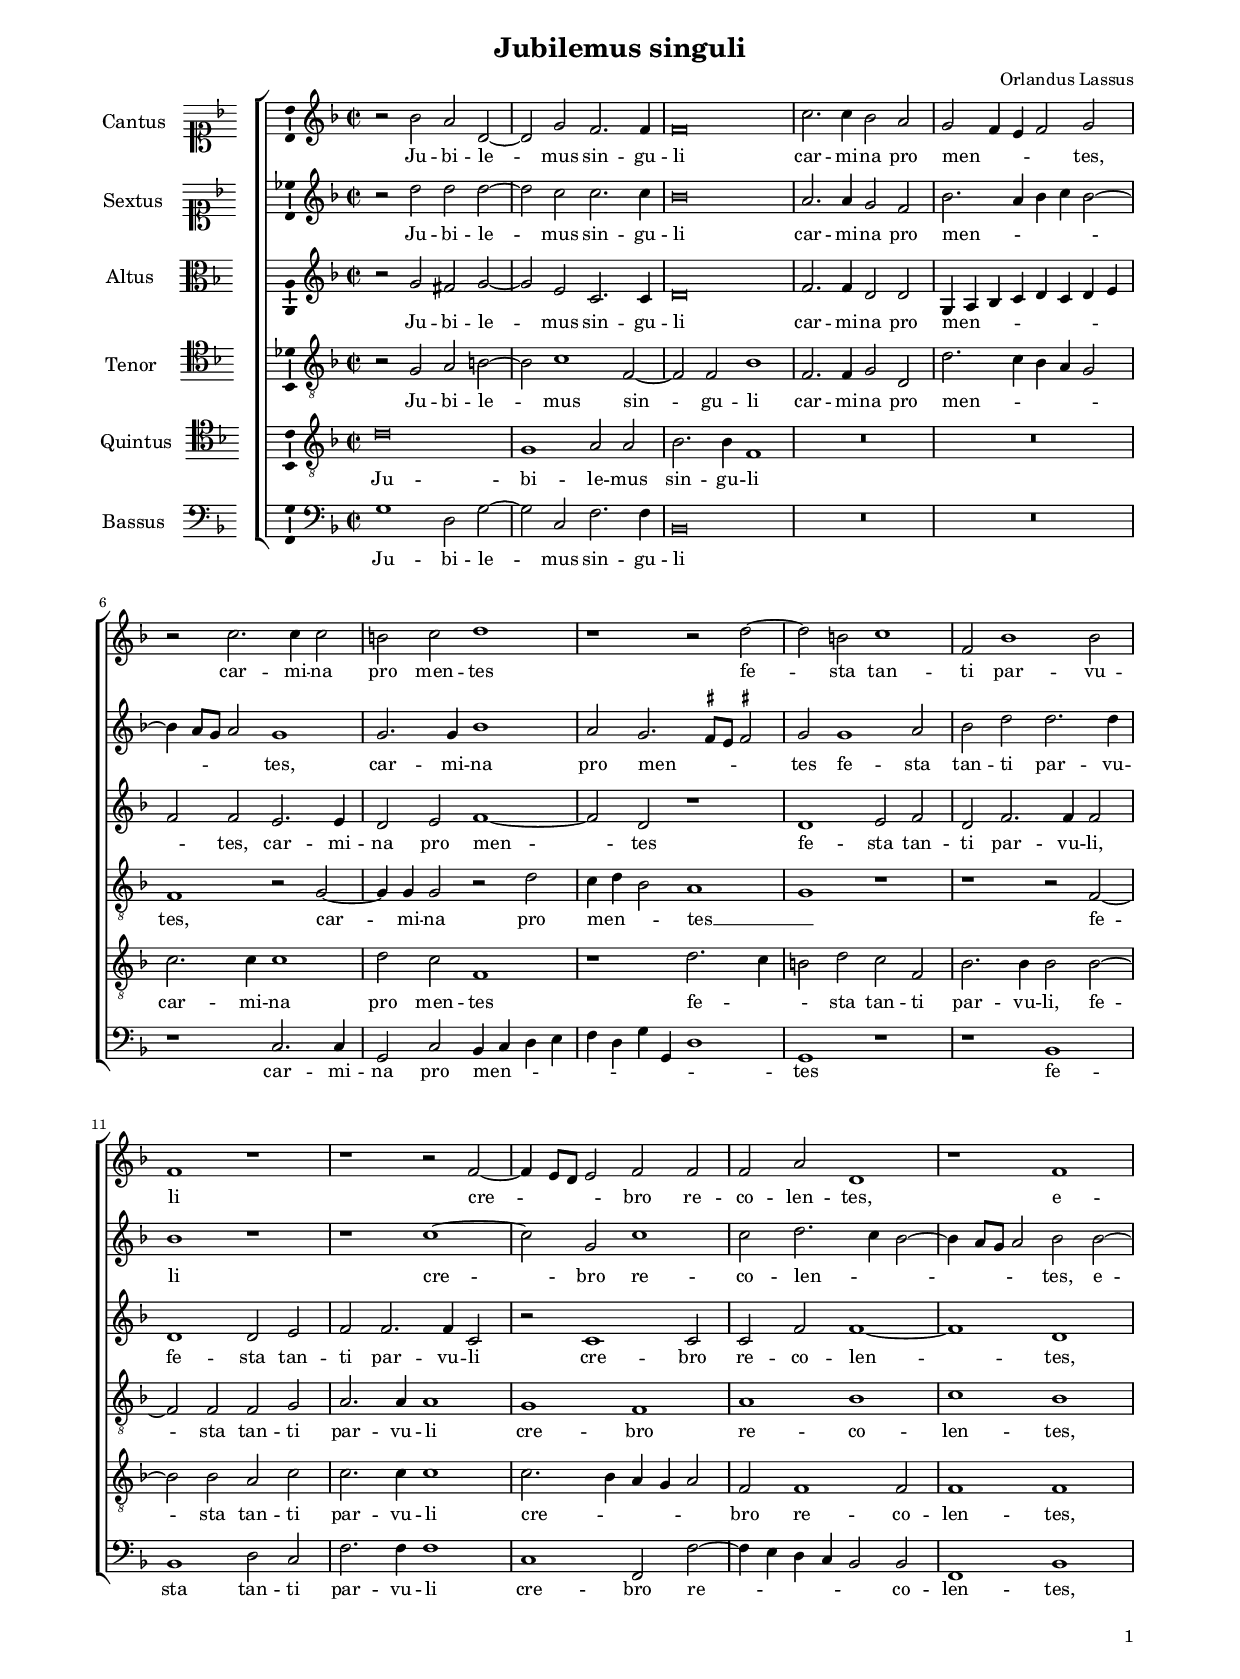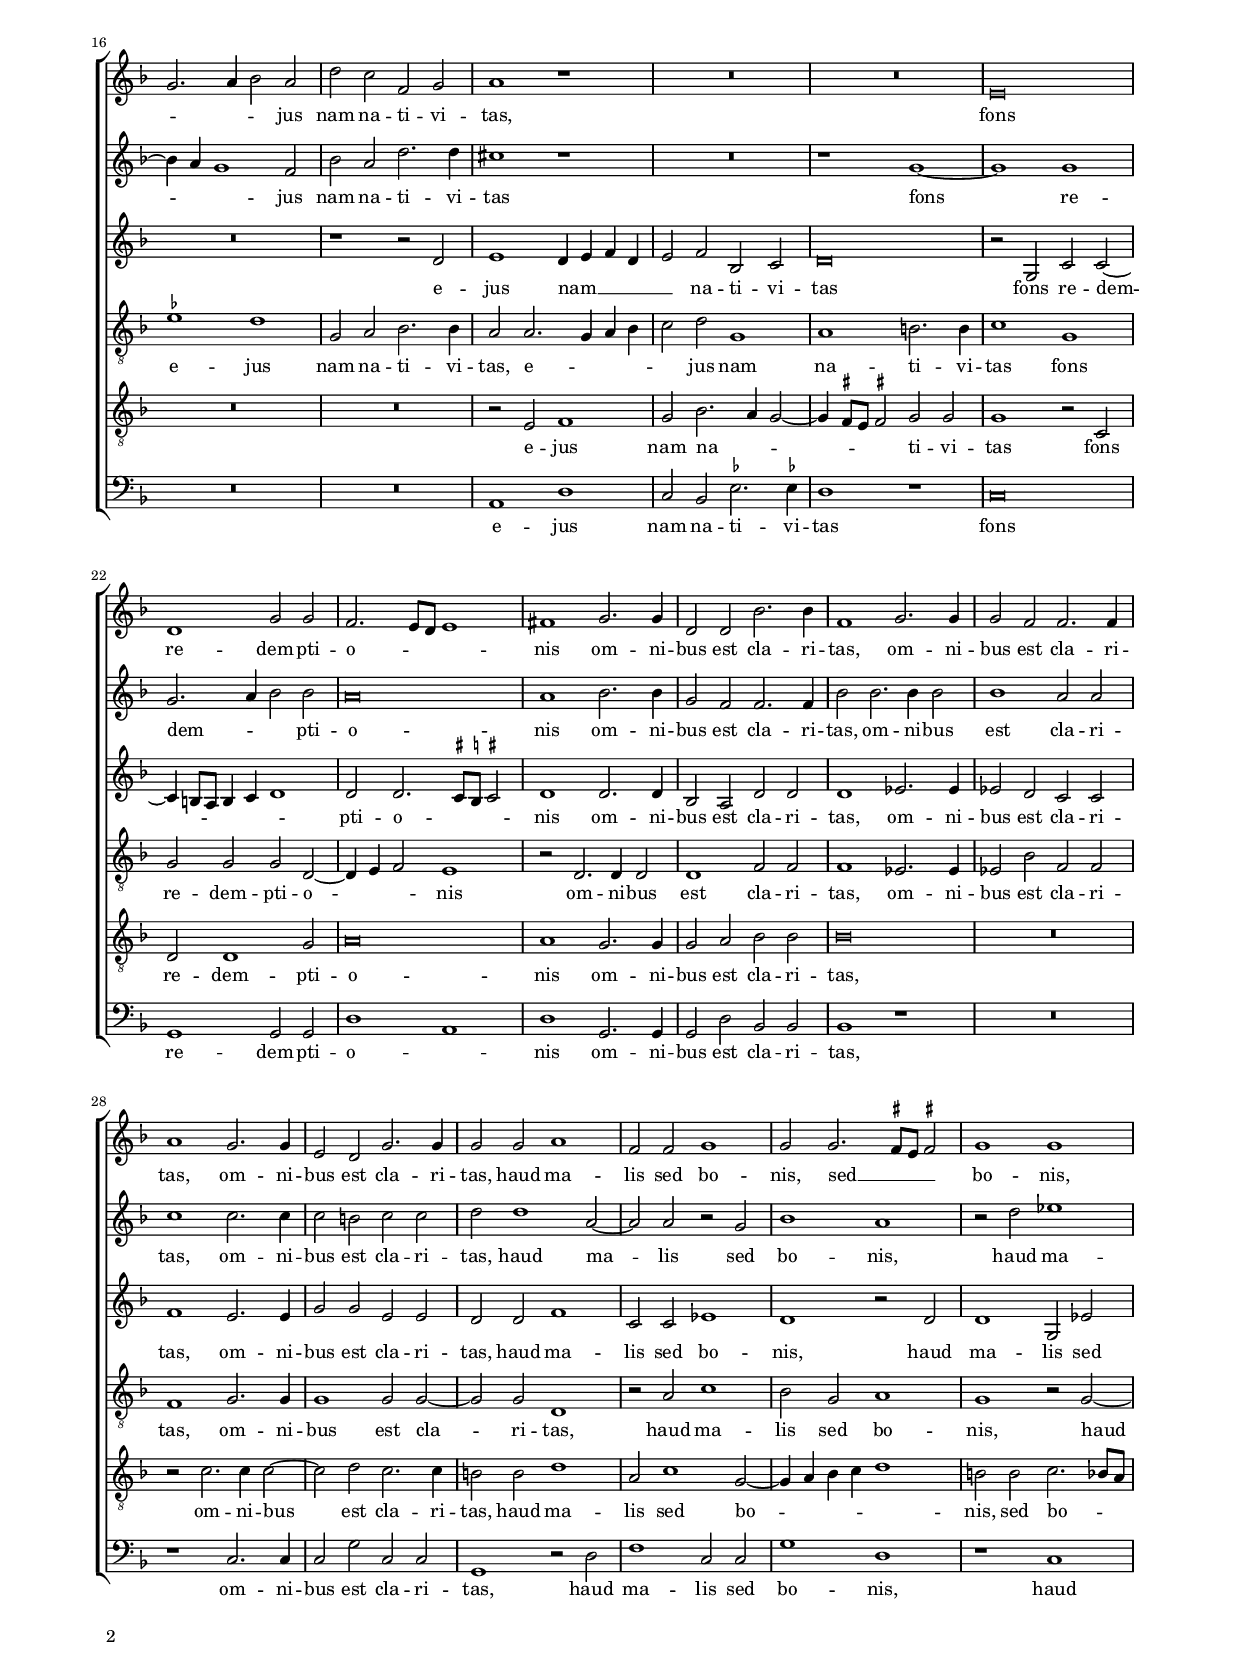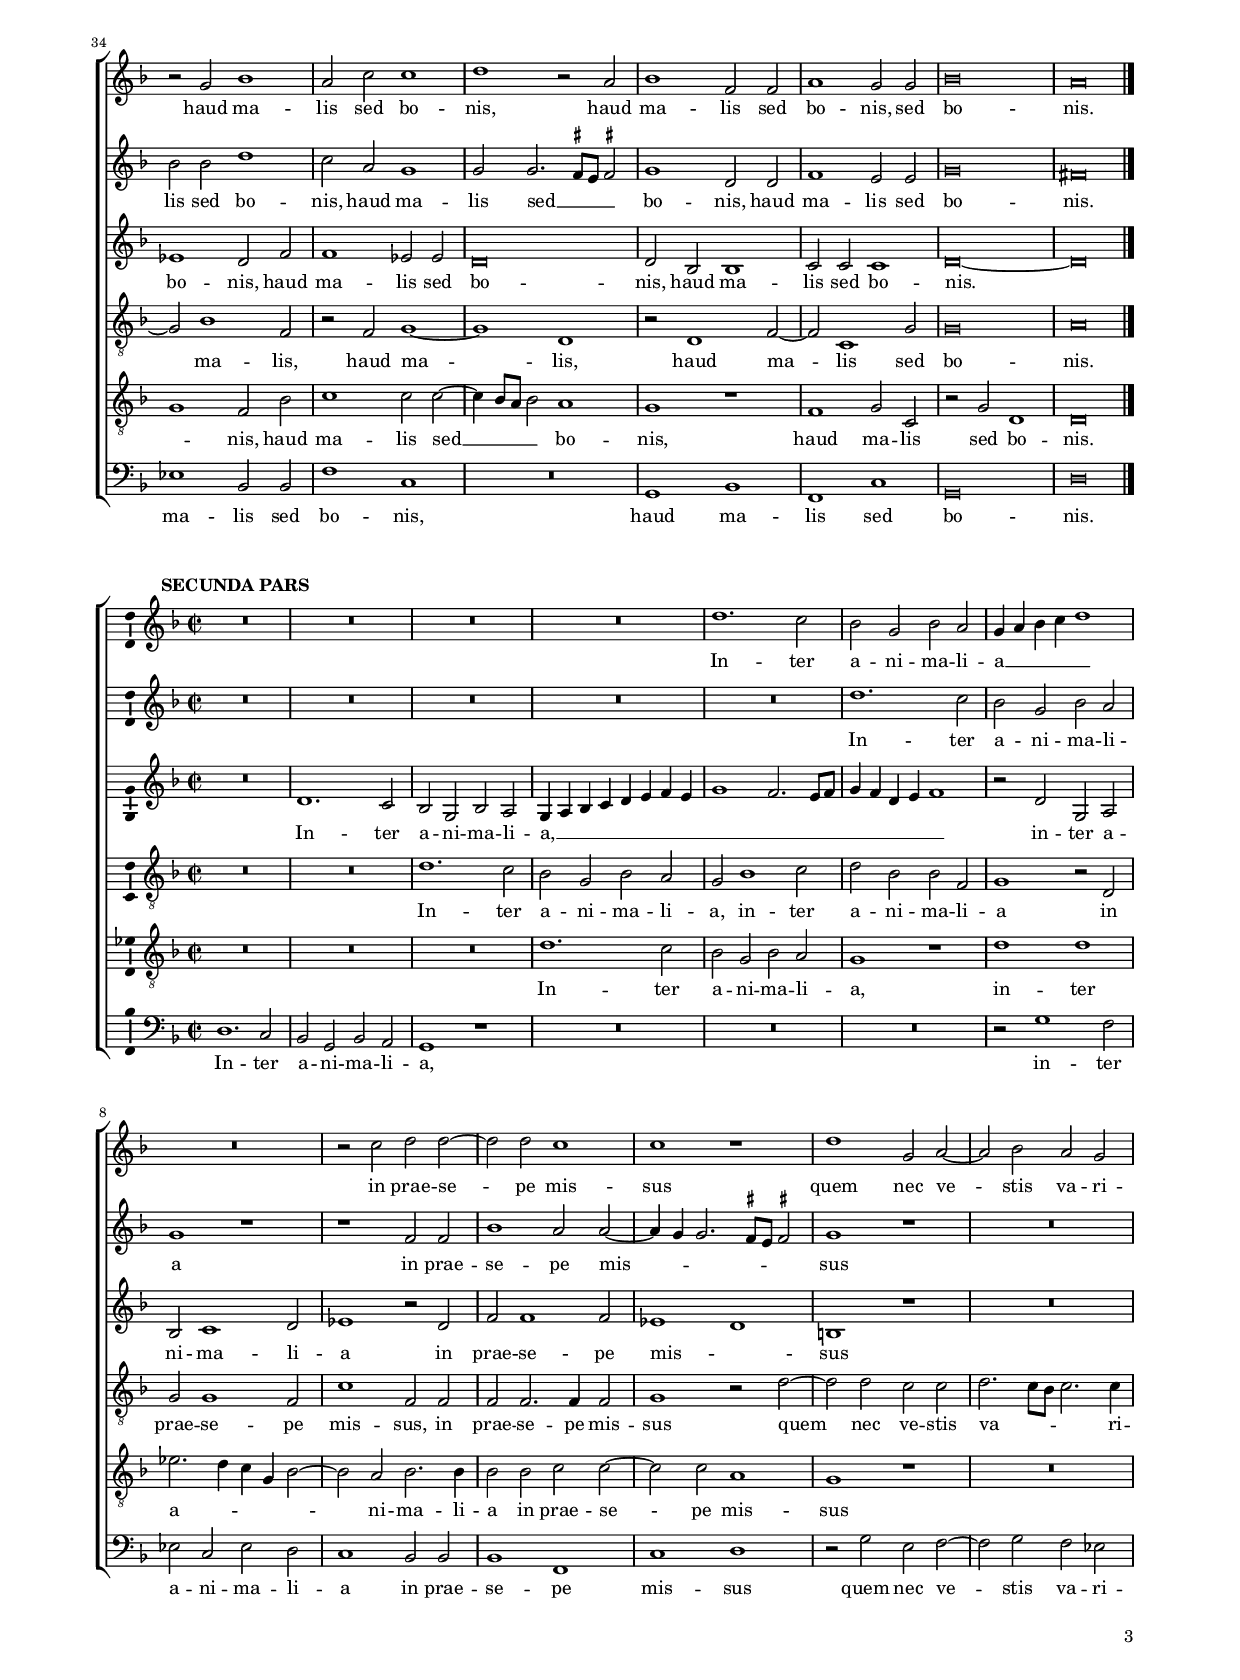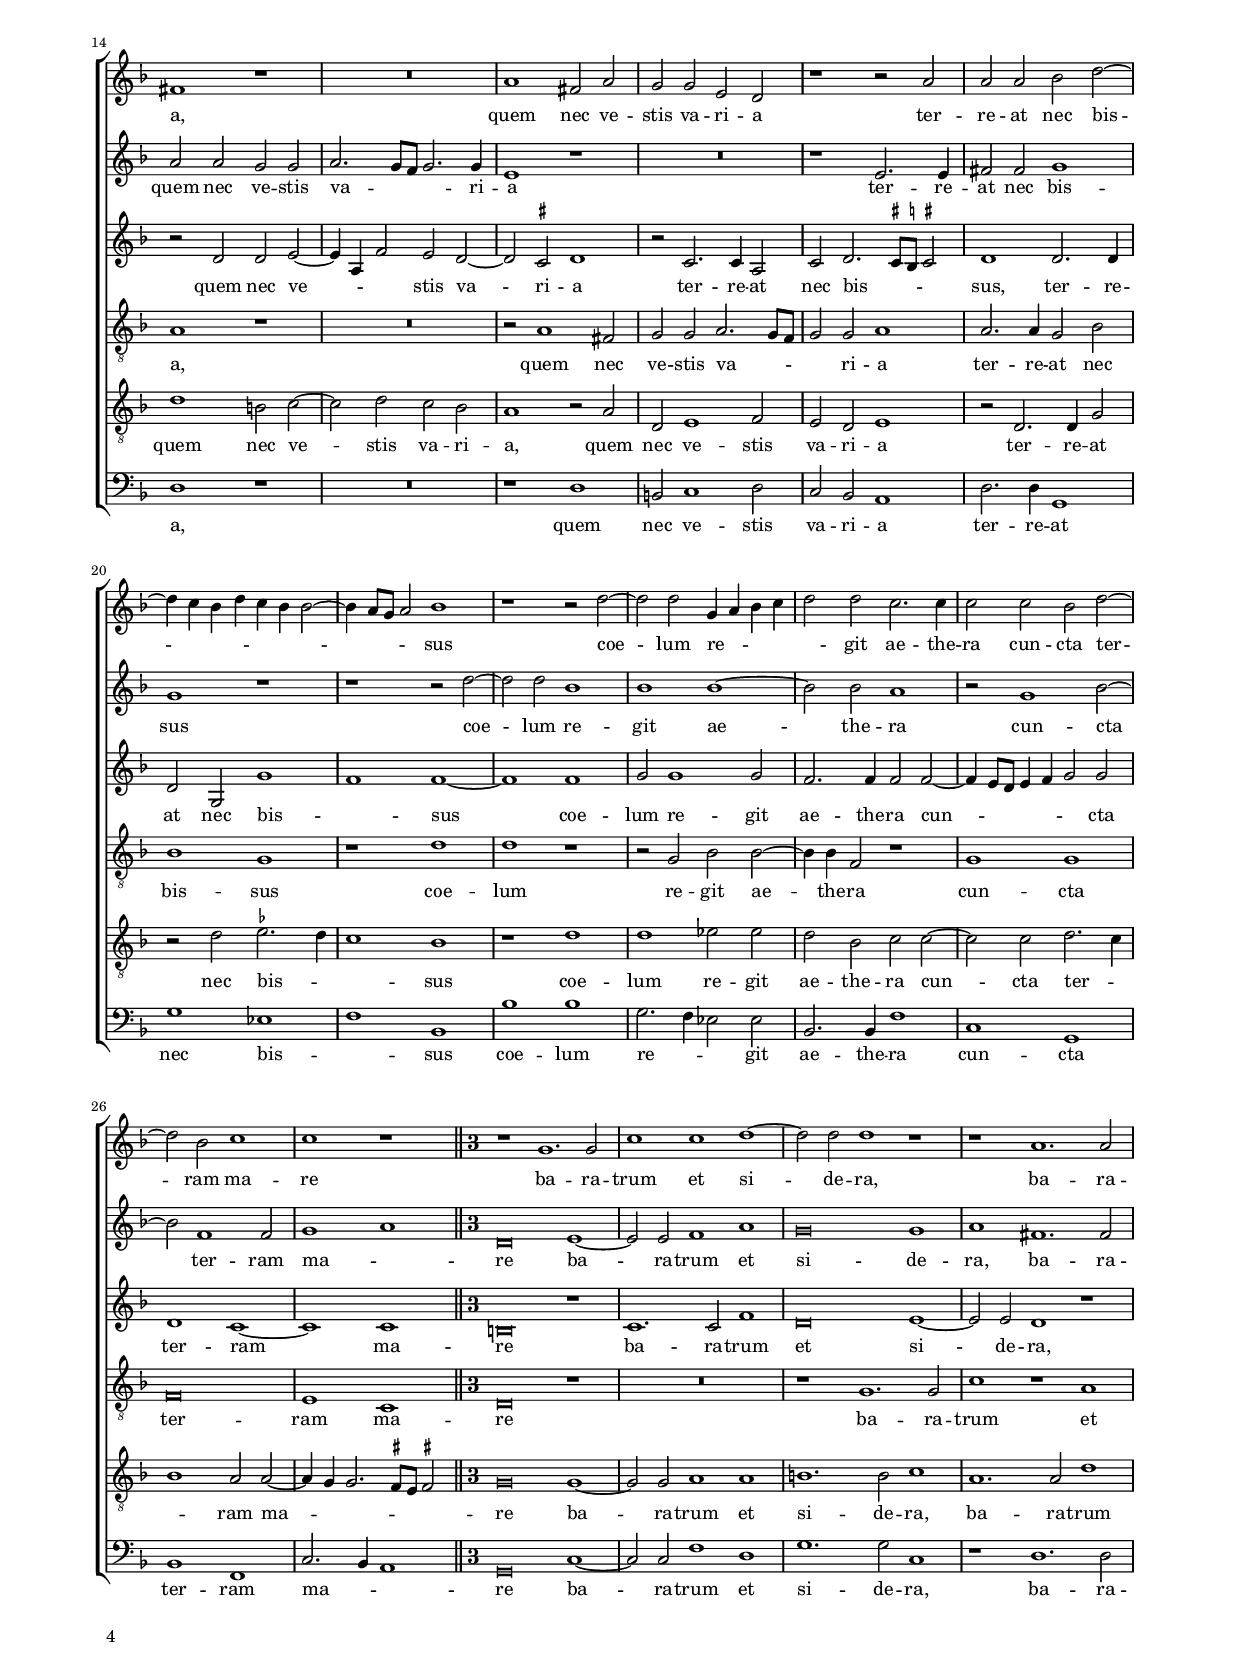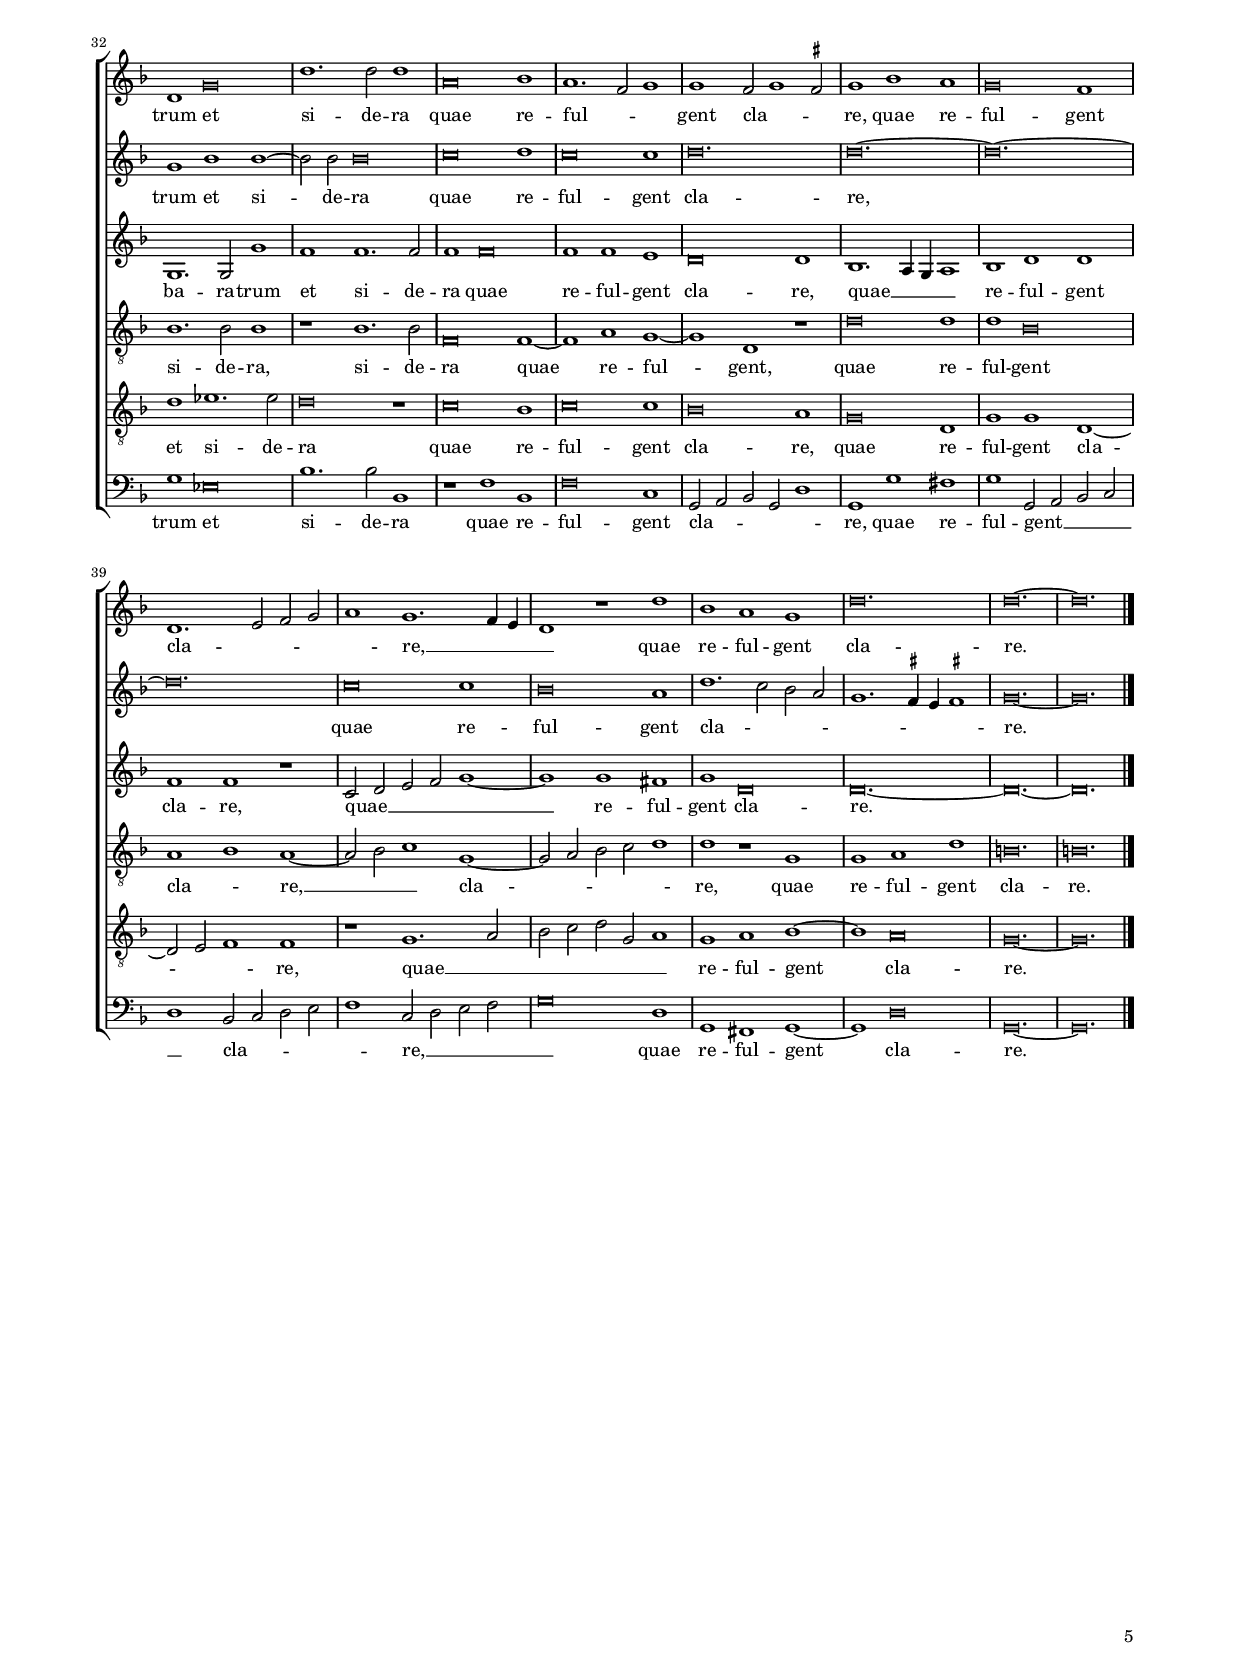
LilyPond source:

\header
{
  title="Jubilemus singuli"
  composer="Orlandus Lassus"
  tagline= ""
}

\version "2.24.1"
\include "deutsch.ly"
#(set-global-staff-size 15)
% #(set-default-paper-size "letter")
#(ly:set-option 'point-and-click #f)


	ficta = { \once \set suggestAccidentals = ##t }
	
	forget = #(define-music-function (music) (ly:music?) #{
		\accidentalStyle forget
		$music
		\accidentalStyle default
		#})

	m = \melisma
	me = \melismaEnd
 %	\mark \markup { \override #'(style . baroque) { \note  {\breve} #1 = \note {\breve.} #1 } }


\paper
	{
	top-margin = 1.5 \cm
	bottom-margin = 0.9 \cm
	left-margin = 1.8 \cm
	right-margin = 1.8 \cm
	ragged-bottom = ##f
	ragged-last-bottom = ##t
	print-page-number = ##f
	score-system-spacing = #'((basic-distance . 16) (minimum-distance . 13) (padding . 5) (strechability . 150))
	system-system-spacing = #'((basic-distance . 16) (minimum-distance . 13) (padding . 5) (strechability . 150))
	oddFooterMarkup=\markup   \fill-line { "" \fromproperty #'page:page-number-string }
	evenFooterMarkup=\markup  \fill-line { \fromproperty #'page:page-number-string "" }
	last-bottom-spacing = #'((basic-distance . 12) (minimum-distance . 7) (padding . 4))
	%systems-per-page = 3
%	min-systems-per-page = 3
	}

global = {
	\key f \major
	\time 2/2 \set Score.measureLength = #(ly:make-moment 2/1)
	\skip 1*2*40 \bar "|." \break \noPageBreak
	}


incipitcantus = \markup { \score {
	{
	\set Staff.instrumentName = \markup { \fontsize #1 "Cantus" }
	\key f \major
	\clef soprano
	s4 \bar ""
	}
	\layout  {
	raggedright = ##t
	indent = 1.6 \cm
	line-width = 2.5 \cm
	\context { \Staff \remove Time_signature_engraver }
	\override Staff.Clef.Y-extent = #'(0 . 0)
	}} \hspace #1 }


incipitsextus = \markup { \score {
	{
	\set Staff.instrumentName = \markup { \fontsize #1 "Sextus" }
	\key f \major
	\clef soprano
	s4 \bar ""
	}
	\layout  {
	raggedright = ##t
	indent = 1.6 \cm
	line-width = 2.5 \cm
	\context { \Staff \remove Time_signature_engraver }
	\override Staff.Clef.Y-extent = #'(0 . 0)
	}} \hspace #1 }
	  
	  
incipitaltus = \markup { \score {
	{
	\set Staff.instrumentName = \markup { \fontsize #1 "Altus" }
	\key f \major
	\clef alto
	s4 \bar ""
	}
	\layout  {
	raggedright = ##t
	indent = 1.6 \cm
	line-width = 2.5 \cm
	\context { \Staff \remove Time_signature_engraver }
	\override Staff.Clef.Y-extent = #'(0 . 0)
	}} \hspace #1 }


incipittenor = \markup { \score {
	{
	\set Staff.instrumentName = \markup { \fontsize #1 "Tenor" }
	\key f \major
	\clef tenor
	s4 \bar ""
	}
	\layout  {
	raggedright = ##t
	indent = 1.6 \cm
	line-width = 2.5 \cm
	\context { \Staff \remove Time_signature_engraver }
	\override Staff.Clef.Y-extent = #'(0 . 0)
	}} \hspace #1 }
	  
	  
incipitquintus = \markup { \score {
	{
	\set Staff.instrumentName = \markup { \fontsize #1 "Quintus" }
	\key f \major
	\clef tenor
	s4 \bar ""
	}
	\layout  {
	raggedright = ##t
	indent = 1.6 \cm
	line-width = 2.5 \cm
	\context { \Staff \remove Time_signature_engraver }
	\override Staff.Clef.Y-extent = #'(0 . 0)
	}} \hspace #1 }
	  
	  
incipitbassus = \markup { \score {
	{
	\set Staff.instrumentName = \markup { \fontsize #1 "Bassus" }
	\key f \major
	\clef bass
	s4 \bar ""
	}
	\layout  {
	raggedright = ##t
	indent = 1.6 \cm
	line-width = 2.5 \cm
	\context { \Staff \remove Time_signature_engraver }
	\override Staff.Clef.Y-extent = #'(0 . 0)
	}} \hspace #1 }


cantus =  \relative c''
	{
	r2 b a d,~
	d2 g f2. f4
	f\breve
	c'2. c4 b2 a
%5
	g2 f4 e f2 g | \break \noPageBreak
	r2 c2. c4 c2
	h2 c d1
	r1 r2 d~ 
	d2 h c1
%10
	f,2 b1 b2 | \break \noPageBreak
	f1 r
	r1 r2 f~
	f4 e8 d e2 f f
	f2 a d,1
%15
	r1 f | \pageBreak
	g2. a4 b2 a
	d2 c f, g
	a1 r
	R\breve
%20
	R\breve |
	e\breve \break \noPageBreak
	d1 g2 g
	f2. e8 d e1
	fis1 g2. g4
%25
	d2 d b'2. b4 |
	f1 g2. g4
	g2 f f2. f4 \break \noPageBreak
	a1 g2. g4
	e2 d g2. g4
%30
	g2 g a1 |
	f2 f g1
	g2 g2. \ficta fis8 e \ficta fis!2
	g1 g \pageBreak
	r2 g b1
%35
	a2 c c1 |
	d1 r2 a
	b1 f2 f
	a1 g2 g
	b\breve
%40
	a\breve |
	}


sextus = \relative c''
	{
	r2 d d d~
	d2 c c2. c4
	b\breve
	a2. a4 g2 f
%5
	b2. a4 b c b2~ |
	b4 a8 g a2 g1
	g2. g4 b1
	a2 g2. \ficta fis8 e \ficta fis!2
	g2 g1 a2
%10
	b2 d d2. d4 |
	b1 r
	r1 c~
	c2 g c1
	c2 d2. c4 b2~
%15
	b4 a8 g a2 b b~ |
	b4 a g1 f2
	b2 a d2. d4
	cis1 r
	R\breve
%20
	r1 g~ |
	g1 g
	g2. a4 b2 b
	a\breve
	a1 b2. b4
%25
	g2 f f2. f4 |
	b2 b2. b4 b2
	b1 a2 a
	c1 c2. c4
	c2 h c c
%30
	d2 d1 a2~ |
	a2 a r g
	b1 a
	r2 d es1
	b2 b d1
%35
	c2 a g1 |
	g2 g2. \ficta fis8 e \ficta fis!2
	g1 d2 d
	f1 e2 e
	g\breve
%40
	fis\breve |
	}


altus =  \relative c'
	{
	r2 g' fis g~
	g2 e c2. c4
	d\breve
	f2. f4 d2 d
%5
	g,4 a b c d c d e |
	f2 f e2. e4
	d2 e f1~
	f2 d r1
	d1 e2 f
%10
	d2 f2. f4 f2 |
	d1 d2 e
	f2 f2. f4 c2
	r2 c1 c2
	c2 f f1~
%15
	f1 d |
	R\breve
	r1 r2 d
	e1 d4 e f d
	e2 f b, c
%20
	d\breve |
	r2 g, c c~
	c4 h8 a h4 c d1
	d2 d2. \ficta cis8 \ficta h \ficta cis!2
	d1 d2. d4
%25
	b2 a d d |
	d1 es2. es4
	es2 d c c
	f1 e2. e4
	g2 g e e
%30
	d2 d f1 |
	c2 c es1
	d1 r2 d
	d1 g,2 es'
	es1 d2 f
%35
	f1 es2 es |
	d\breve
	d2 b b1
	c2 c c1
	d\breve~
%40
	d\breve |
	}


tenor =  \relative c'
	{
	r2 g a h2~
	h2 c1 f,2~
	f2 f b1
	f2. f4 g2 d
%5
	d'2. c4 b a g2 |
	f1 r2 g~
	g4 g g2 r d'
	c4 d b2 a1
	g1 r
%10
	r1 r2 f~ |
	f2 f f g
	a2. a4 a1
	g1 f
	a1 b
%15
	c1 b |
	\ficta es1 d
	g,2 a b2. b4
	a2 a2. g4 a b
	c2 d g,1
%20
	a1 h2. h4 |
	c1 g
	g2 g g d~
	d4 e f2 e1
	r2 d2. d4 d2
%25
	d1 f2 f |
	f1 es2. es4
	es2 b' f f
	f1 g2. g4
	g1 g2 g~
%30
	g2 g d1 |
	r2 a' c1
	b2 g a1
	g1 r2 g~
	g2 b1 f2
%35
	r2 f g1~ |
	g1 d
	r2 d1 f2~
	f2 c1 g'2
	g\breve
%40
	a\breve |
	}


quintus  =  \relative c'
	{
	d\breve
	g,1 a2 a
	b2. b4 f1
	R\breve
%5
	R\breve |
	c'2. c4 c1
	d2 c f,1
	r1 d'2. c4
	h2 d c f,
%10
	b2. b4 b2 b~ |
	b2 b a c
	c2. c4 c1
	c2. b4 a g a2
	f2 f1 f2
%15
	f1 f |
	R\breve
	R\breve
	r2 e f1
	g2 b2. a4 g2~
%20
	g4 \ficta fis8 e \ficta fis!2 g g |
	g1 r2 c,
	d2 d1 g2
	a\breve
	a1 g2. g4
%25
	g2 a b b |
	b\breve
	R\breve
	r2 c2. c4 c2~
	c2 d c2. c4
%30
	h2 h d1 |
	a2 c1 g2~
	g4 a b c d1
	h2 h c2. b8 a
	g1 f2 b
%35
	c1 c2 c~ |
	c4 b8 a b2 a1
	g1 r
	f1 g2 c,
	r2 g' d1
%40
	d\breve |
	}


bassus  =  \relative c
	{
	g'1 d2 g~
	g2 c, f2. f4
	b,\breve
	R\breve
%5
	R\breve |
	r1 c2. c4
	g2 c b4 c d e
	f4 d g g, d'1
	g,1 r
%10
	r1 b |
	b1 d2 c
	f2. f4 f1
	c1 f,2 f'~
	f4 e d c b2 b
%15
	f1 b |
	R\breve
	R\breve
	a1 d
	c2 b \ficta es2. \ficta es!4
%20
	d1 r |
	c\breve
	g1 g2 g
	d'1 a
	d1 g,2. g4
%25
	g2 d' b b |
	b1 r
	R\breve
	r1 c2. c4
	c2 g' c, c
%30
	g1 r2 d' |
	f1 c2 c
	g'1 d
	r1 c
	es1 b2 b
%35
	f'1 c |
	R\breve
	g1 b
	f1 c'
	g\breve
%40
	d'\breve |
	}


lyricscantus = \lyricmode {
	Ju -- bi -- le -- mus sin -- gu -- li car -- mi -- na pro men -- _ _ _ tes,
	car -- mi -- na pro men -- tes
	fe -- sta tan -- ti par -- vu -- li cre -- _ _ _ bro re -- co -- len -- tes,
	e -- _ _ _ jus nam na -- ti -- vi -- tas,
	fons re -- dem -- pti -- o -- _ _ _ nis
	om -- ni -- bus est cla -- ri -- tas,
	om -- ni -- bus est cla -- ri -- tas,
	om -- ni -- bus est cla -- ri -- tas,
	haud ma -- lis sed bo -- nis,
	sed __ _ _ _ bo -- nis,
	haud ma -- lis sed bo -- nis,
	haud ma -- lis sed bo -- nis,
	sed bo -- nis.
	}


lyricssextus = \lyricmode {
	Ju -- bi -- le -- mus sin -- gu -- li car -- mi -- na pro men -- _ _ _ _ _ _ _ tes,
	car -- mi -- na pro men -- _ _ _ tes
	fe -- sta tan -- ti par -- vu -- li cre -- bro re -- co -- len -- _ _ _ _ _ tes,
	e -- _ _ jus nam na -- ti -- vi -- tas
	fons re -- dem -- _ _ pti -- o -- nis
	om -- ni -- bus est cla -- ri -- tas,
	om -- ni -- bus est cla -- ri -- tas,
	om -- ni -- bus est cla -- ri -- tas,
	haud ma -- lis sed bo -- nis,
	haud ma -- lis sed bo -- nis,
	haud ma -- lis sed __ _ _ _ bo -- nis,
	haud ma -- lis sed bo -- nis.
	}
	
	
lyricsaltus = \lyricmode {
	Ju -- bi -- le -- mus sin -- gu -- li car -- mi -- na pro men -- _ _ _ _ _ _ _ _ tes,
	car -- mi -- na pro men -- tes
	fe -- sta tan -- ti par -- vu -- li,
	fe -- sta tan -- ti par -- vu -- li cre -- bro re -- co -- len -- tes,
	e -- jus nam __ _ _ _ _ na -- ti -- vi -- tas fons re -- dem -- _ _ _ _ _ pti -- o -- _ _ _ nis
	om -- ni -- bus est cla -- ri -- tas,
	om -- ni -- bus est cla -- ri -- tas,
	om -- ni -- bus est cla -- ri -- tas,
	haud ma -- lis sed bo -- nis,
	haud ma -- lis sed bo -- nis,
	haud ma -- lis sed bo -- nis,
	haud ma -- lis sed bo -- nis.
	}


lyricstenor = \lyricmode {
	Ju -- bi -- le -- mus sin -- gu -- li car -- mi -- na pro men -- _ _ _ _ tes,
	car -- mi -- na pro men -- _ _ tes __ _
	fe -- sta tan -- ti par -- vu -- li cre -- bro re -- co -- len -- tes,
	e -- jus nam na -- ti -- vi -- tas,
	e -- _ _ _ _ jus nam na -- ti -- vi -- tas fons re -- dem -- pti -- o -- _ _ nis
	om -- ni -- bus est cla -- ri -- tas,
	om -- ni -- bus est cla -- ri -- tas,
	om -- ni -- bus est cla -- ri -- tas,
	haud ma -- lis sed bo -- nis,
	haud ma -- lis,
	haud ma -- lis,
	haud ma -- lis sed bo -- nis.
	}


lyricsquintus = \lyricmode {
	Ju -- bi -- le -- mus sin -- gu -- li car -- mi -- na pro men -- tes
	fe -- _ _ sta tan -- ti par -- vu -- li,
	fe -- sta tan -- ti par -- vu -- li cre -- _ _ _ _ bro re -- co -- len -- tes,
	e -- jus nam na -- _ _ _ _ _ ti -- vi -- tas fons re -- dem -- pti -- o -- nis
	om -- ni -- bus est cla -- ri -- tas,
	om -- ni -- bus est cla -- ri -- tas,
	haud ma -- lis sed bo -- _ _ _ _ nis,
	sed bo -- _ _ _ nis,
	haud ma -- lis sed __ _ _ _ bo -- nis,
	haud ma -- lis sed bo -- nis.
	}


lyricsbassus = \lyricmode {
	Ju -- bi -- le -- mus sin -- gu -- li car -- mi -- na pro men -- _ _ _ _ _ _ _ _ tes
	fe -- sta tan -- ti par -- vu -- li cre -- bro re -- _ _ _ _ co -- len -- tes,
	e -- jus nam na -- ti -- vi -- tas fons re -- dem -- pti -- o -- _ nis
	om -- ni -- bus est cla -- ri -- tas,
	om -- ni -- bus est cla -- ri -- tas,
	haud ma -- lis sed bo -- nis,
	haud ma -- lis sed bo -- nis,
	haud ma -- lis sed bo -- nis.
	}


\score
{  
	\transpose f f {
	\new ChoirStaff \with { \override StaffGrouper.staff-staff-spacing.basic-distance = #11.5 }
	<<

	\new Staff << \global
	\new Voice="v1" {
		\set Staff.instrumentName=\incipitcantus
		\set Staff.midiInstrument = "reed organ"
		\clef violin
		\cantus }
	\new Lyrics \lyricsto "v1" {\lyricscantus }
	>>


	\new Staff << \global
	\new Voice="v6" {
		\set Staff.instrumentName=\incipitsextus
		\set Staff.midiInstrument = "reed organ"
		\clef violin 
		\sextus}
	\new Lyrics \lyricsto "v6" {\lyricssextus }
	>>


	\new Staff << \global
	\new Voice="v2" {
		\set Staff.instrumentName=\incipitaltus
		\set Staff.midiInstrument = "reed organ"
		\clef violin 
		\altus}
	\new Lyrics \lyricsto "v2" {\lyricsaltus }
	>>


	\new Staff << \global
	\new Voice="v3" {
		\set Staff.instrumentName=\incipittenor
		\set Staff.midiInstrument = "reed organ"
		\clef "G_8"
		\tenor }
	\new Lyrics \lyricsto "v3" {\lyricstenor }
	>>


	\new Staff << \global
	\new Voice="v5" {
		\set Staff.instrumentName=\incipitquintus
		\set Staff.midiInstrument = "reed organ"
		\clef "G_8"
		\quintus}
	\new Lyrics \lyricsto "v5" {\lyricsquintus }
	>>


	\new Staff << \global
	\new Voice="v4" {
		\set Staff.instrumentName=\incipitbassus
		\set Staff.midiInstrument = "reed organ"
		\clef bass 
		\bassus }
	\new Lyrics \lyricsto "v4" {\lyricsbassus}
	>>

	>>
	} % transpose

	\layout
	{
	indent = 2.7 \cm
%	\context { \Lyrics \override VerticalAxisGroup.nonstaff-relatedstaff-spacing.padding = #2 }
%	\context { \Lyrics \override LyricText.font-size = #1 }	
	\context { \Staff \override TimeSignature.break-visibility = #end-of-line-invisible }
	\context { \Staff \consists Ambitus_engraver }
	\context { \Score \override BarNumber.padding = #2 }
	\context { \Voice \override NoteHead.style = #'baroque }
	}

\midi
	{
	\tempo 2 = 90
	}

}

%%%%%%%%%%%%%%%%%%%%  PARS SECUNDA


global = {
	\key f \major
	\time 2/2 \set Score.measureLength = #(ly:make-moment 2/1)
	\skip 1*2*27 \bar "||"
	\time 3/1 \once \override Score.TimeSignature.style = #'single-digit
	\skip 1*3*18 \bar "|."
	}


cantus =  \relative c''
	{
	R\breve \noBreak
	R\breve \noBreak
	R\breve \noBreak
	R\breve \noBreak
%5
	d1. c2 |\noBreak
	b2 g b a \noBreak
	g4 a b c d1  \break \noPageBreak
	R\breve
	r2 c d d~
%10
	d2 d c1 |
	c1 r
	d1 g,2 a~
	a2 b a g \pageBreak
	fis1 r
%15
	R\breve |
	a1 fis2 a
	g2 g e d
	r1 r2 a'
	a2 a b d~ \break \noPageBreak
%20
	d4 c b d c b b2~ |
	b4 a8 g a2 b1
	r1 r2 d~
	d2 d g,4 a b c
	d2 d c2. c4
%25
	c2 c b d~ | \break \noPageBreak
	d2 b c1
	c1 r
% Triple time
	r1 g1. g2
	c1 c d~
%30
	d2 d d1 r |
	r1 a1. a2 \pageBreak
	d,1 g\breve
	d'1. d2 d1
	a\breve b1
%35
	a1. f2 g1 |
	g1 f2 g1 \ficta fis2
	g1 b a
	g\breve f1  \break \noPageBreak
	d1. e2 f g
%40
	a1 g1. f4 e |
	d1 r d'
	b1 a g
	d'\breve.
	d\breve.~
%45
	d\breve. |
	}


sextus = \relative c''
	{
	R\breve
	R\breve
	R\breve
	R\breve
%5
	R\breve |
	d1. c2
	b2 g b a
	g1 r
	r1 f2 f
%10
	b1 a2 a~ |
	a4 g g2. \ficta fis8 e \ficta fis!2
	g1 r
	R\breve
	a2 a g g
%15
	a2. g8 f g2. g4 |
	e1 r
	R\breve
	r1 e2. e4
	fis2 fis g1
%20
	g1 r |
	r1 r2 d'~
	d2 d b1
	b1 b~
	b2 b a1
%25
	r2 g1 b2~ |
	b2 f1 f2
	g1 a
% Triple time
	d,\breve e1~
	e2 e f1 a
%30
	g\breve g1 |
	a1 fis1. fis2
	g1 b b~
	b2 b b\breve
	c\breve d1
%35
	c\breve c1 |
	d\breve.
	d\breve.~
	d\breve.~
	d\breve.
%40
	c\breve c1 |
	b\breve a1
	d1. c2 b a
	g1. \ficta fis4 e \ficta fis!1
	g\breve.~
%45
	g\breve. |
	}


altus =  \relative c'
	{
	R\breve
	d1. c2
	b2 g b a
	g4 a b c d e f e
%5
	g1 f2. e8 f |
	g4 f d e f1
	r2 d g, a
	b2 c1 d2
	es1 r2 d
%10
	f2 f1 f2 |
	es1 d
	h1 r
	R\breve
	r2 d d e~
%15
	e4 a, f'2 e d~ |
	d2 \ficta cis d1
	r2 c2. c4 a2
	c2 d2. \ficta cis8 \ficta h \ficta cis!2
	d1 d2. d4
%20
	d2 g, g'1 |
	f1 f~
	f1 f
	g2 g1 g2
	f2. f4 f2 f2~
%25
	f4 e8 d e4 f g2 g |
	d1 c~
	c1 c
% Triple time
	h\breve r1
	c1. c2 f1
%30
	d\breve e1~ |
	e2 e d1 r
	g,1. g2 g'1
	f1 f1. f2
	f1 f\breve
%35
	f1 f e |
	d\breve d1
	b1. a4 g a1
	b1 d d
	f1 f r
%40
	c2 d e f g1~ |
	g1 g fis
	g1 d\breve
	d\breve.~
	d\breve.~
%45
	d\breve. |
	}


tenor =  \relative c'
	{
	R\breve
	R\breve
	d1. c2
	b2 g b a
%5
	g2 b1 c2 |
	d2 b b f
	g1 r2 d
	g2 g1 f2
	c'1 f,2 f
%10
	f2 f2. f4 f2 |
	g1 r2 d'~
	d2 d c c
	d2. c8 b c2. c4
	a1 r
%15
	R\breve |
	r2 a1 fis2
	g2 g a2. g8 f
	g2 g a1
	a2. a4 g2 b
%20
	b1 g |
	r1 d'
	d1 r
	r2 g, b b~
	b4 b f2 r1
%25
	g1 g |
	f\breve
	e1 c
% Triple time
	d\breve r1
	R\breve.
%30
	r1 g1. g2 |
	c1 r a
	b1. b2 b1
	r1 b1. b2
	f\breve f1~
%35
	f1 a g~ |
	g1 d r
	d'\breve d1
	d1 b\breve
	a1 b a~
%40
	a2 b c1 g~ |
	g2 a b c d1
	d1 r g,
	g1 a d
	h\breve.
%45
	h\breve. |
	}


quintus  =  \relative c'
	{
	R\breve
	R\breve
	R\breve
	d1. c2
%5
	b2 g b a |
	g1 r
	d'1 d
	es2. d4 c g b2~
	b2 a b2. b4
%10
	b2 b c c~ |
	c2 c a1
	g1 r
	R\breve
	d'1 h2 c~
%15
	c2 d c b |
	a1 r2 a
	d,2 e1 f2
	e2 d e1
	r2 d2. d4 g2
%20
	r2 d' \ficta es2. d4 |
	c1 b
	r1 d
	d1 es2 es
	d2 b c c~
%25
	c2 c d2. c4 |
	b1 a2 a~
	a4 g g2. \ficta fis8 e \ficta fis!2
% Triple time
	g\breve g1~
	g2 g a1 a
%30
	h1. h2 c1 |
	a1. a2 d1 
	d1 es1. es2 
	d\breve r1
	c\breve b1
%35
	c\breve c1 |
	b\breve a1
	g\breve d1
	g1 g d~
	d2 e f1 f
%40
	r1 g1. a2 |
	b2 c d g, a1
	g1 a b~
	b1 a\breve
	g\breve.~
%45
	g\breve. |
	}


bassus  =  \relative c
	{
	d1. c2
	b2 g b a
	g1 r
	R\breve
%5
	R\breve |
	R\breve
	r2 g'1 f2
	es2 c es d
	c1 b2 b
%10
	b1 f |
	c'1 d
	r2 g e f~
	f2 g f es
	d1 r
%15
	R\breve |
	r1 d
	h2 c1 d2
	c2 b a1
	d2. d4 g,1
%20
	g'1 es |
	f1 b,
	b'1 b
	g2. f4 es2 es
	b2. b4 f'1
%25
	c1 g |
	b1 f
	c'2. b4 a1
% Triple time
	g\breve c1~
	c2 c f1 d
%30
	g1. g2 c,1 |
	r1 d1. d2
	g1 es\breve
	b'1. b2 b,1
	r1 f' b,
%35
	f'\breve c1 |
	g2 a b g d'1
	g,1 g' fis
	g1 g,2 a b c
	d1 b2 c d e
%40
	f1 c2 d e f |
	g\breve d1
	g,1 fis g~
	g1 d'\breve
	g,\breve.~
%45
	g\breve. |
	}


lyricscantus = \lyricmode {
	In -- ter a -- ni -- ma -- li -- a __ _ _ _ _
	in prae -- se -- pe mis -- sus
	quem nec ve -- stis va -- ri -- a,
	quem nec ve -- stis va -- ri -- a
	ter -- re -- at nec bis -- _ _ _ _ _ _ _ _ _ sus
	coe -- lum re -- _ _ _ _ git ae -- the -- ra
	cun -- cta ter -- ram ma -- re
	ba -- ra -- trum et si -- de -- ra,
	ba -- ra -- trum et si -- de -- ra
	quae re -- ful -- _ _ gent cla -- _ _ re,
	quae re -- ful -- gent cla -- _ _ _ _ re, __ _ _ _
	quae re -- ful -- gent cla -- re.
	}


lyricssextus = \lyricmode {
	In -- ter a -- ni -- ma -- li -- a
	in prae -- se -- pe mis -- _ _ _ _ _ sus
	quem nec ve -- stis va -- _ _ _ ri -- a
	ter -- re -- at nec bis -- sus
	coe -- lum re -- git ae -- the -- ra
	cun -- cta ter -- ram ma -- _ re
	ba -- ra -- trum et si -- de -- ra,
	ba -- ra -- trum et si -- de -- ra
	quae re -- ful -- gent cla -- re,
	quae re -- ful -- gent cla -- _ _ _ _ _ _ _ re.
	}


lyricsaltus = \lyricmode {
	In -- ter a -- ni -- ma -- li -- a, __ _ _ _ _ _ _ _ _ _ _ _ _ _ _ _ _
	in -- ter a -- ni -- ma -- li -- a
	in prae -- se -- pe mis -- _ sus
	quem nec ve -- _ _ stis va -- ri -- a
	ter -- re -- at nec bis -- _ _ _ sus,
	ter -- re -- at nec bis -- _ sus
	coe -- lum re -- git ae -- the -- ra
	cun -- _ _ _ _ _ cta ter -- ram ma -- re
	ba -- ra -- trum et si -- de -- ra,
	ba -- ra -- trum et si -- de -- ra
	quae re -- ful -- gent cla -- re,
	quae __ _ _ _ re -- ful -- gent cla -- re,
	quae __ _ _ _ _ re -- ful -- gent cla -- re.
	}


lyricstenor = \lyricmode {
	In -- ter a -- ni -- ma -- li -- a,
	in -- ter a -- ni -- ma -- li -- a
	in prae -- se -- pe mis -- sus,
	in prae -- se -- pe mis -- sus
	quem nec ve -- stis va -- _ _ _ ri -- a,
	quem nec ve -- stis va -- _ _ _ ri -- a
	ter -- re -- at nec bis -- sus
	coe -- lum re -- git ae -- the -- ra
	cun -- cta ter -- ram ma -- re
	ba -- ra -- trum et si -- de -- ra,
	si -- de -- ra quae re -- ful -- gent,
	quae re -- ful -- gent cla -- _ re, __ _ _
	cla -- _ _ _ _ re,
	quae re -- ful -- gent cla -- re.
	}


lyricsquintus = \lyricmode {
	In -- ter a -- ni -- ma -- li -- a,
	in -- ter a -- _ _ _ _ ni -- ma -- li -- a
	in prae -- se -- pe mis -- sus
	quem nec ve -- stis va -- ri -- a,
	quem nec ve -- stis va -- ri -- a
	ter -- re -- at nec bis -- _ _ sus
	coe -- lum re -- git ae -- the -- ra
	cun -- cta ter -- _ _ ram ma -- _ _ _ _ _ re
	ba -- ra -- trum et si -- de -- ra,
	ba -- ra -- trum et si -- de -- ra
	quae re -- ful -- gent cla -- re,
	quae re -- ful -- gent cla -- _ _ re,
	quae __ _ _ _ _ _ _ re -- ful -- gent cla -- re.
	}


lyricsbassus = \lyricmode {
	In -- ter a -- ni -- ma -- li -- a,
	in -- ter a -- ni -- ma -- li -- a
	in prae -- se -- pe mis -- sus
	quem nec ve -- stis va -- ri -- a,
	quem nec ve -- stis va -- ri -- a
	ter -- re -- at nec bis -- _ sus
	coe -- lum re -- _ _ git ae -- the -- ra
	cun -- cta ter -- ram ma -- _ _ re
	ba -- ra -- trum et si -- de -- ra,
	ba -- ra -- trum et si -- de -- ra
	quae re -- ful -- gent cla -- _ _ _ _ re,
	quae re -- ful -- gent __ _ _ _ _ cla -- _ _ _ _ re, __ _ _ _ _
	quae re -- ful -- gent cla -- re.
	}


\score
{  
	\transpose f f {
	\new ChoirStaff \with { \override StaffGrouper.staff-staff-spacing.basic-distance = #11.5 }
	<<

	\new Staff <<\global
	\new Voice="v1" {
	  %\set Staff.instrumentName="Cantus"
		\set Staff.midiInstrument = "reed organ"
		\clef violin
		\cantus }
	\new Lyrics \lyricsto "v1" {\lyricscantus }
	>>


	\new Staff << \global
	\new Voice="v6" {
	  %\set Staff.instrumentName="Sextus"
		\set Staff.midiInstrument = "reed organ"
		\clef violin 
		\sextus}
	\new Lyrics \lyricsto "v6" {\lyricssextus }
	>>


	\new Staff << \global
	\new Voice="v2" {
	  %\set Staff.instrumentName="Altus"
		\set Staff.midiInstrument = "reed organ"
		\clef violin 
		\altus}
	\new Lyrics \lyricsto "v2" {\lyricsaltus }
	>>


	\new Staff <<\global
	\new Voice="v3" {
	  %\set Staff.instrumentName="Tenor"
		\set Staff.midiInstrument = "reed organ"
		\clef "G_8"
		\tenor }
	\new Lyrics \lyricsto "v3" {\lyricstenor }
	>>


	\new Staff << \global
	\new Voice="v5" {
	  %\set Staff.instrumentName="Quintus"
		\set Staff.midiInstrument = "reed organ"
		\clef "G_8"
		\quintus}
	\new Lyrics \lyricsto "v5" {\lyricsquintus }
	>>


	\new Staff <<\global
	\new Voice="v4" {
	  %\set Staff.instrumentName="Bassus"
		\set Staff.midiInstrument = "reed organ"
		\clef bass 
		\bassus }
	\new Lyrics \lyricsto "v4" {\lyricsbassus}
	>>

	>>
	} % transpose

	\layout
	{
	indent = 0 \cm
%	\context { \Lyrics \override VerticalAxisGroup.nonstaff-relatedstaff-spacing.padding = #2 }
%	\context { \Lyrics \override LyricText.font-size = #1 }
	\context { \Staff \override TimeSignature.break-visibility = #end-of-line-invisible }
	\context { \Staff \consists Ambitus_engraver }
	\context { \Score \override BarNumber.padding = #2 }
	\context { \Voice \override NoteHead.style = #'baroque }
	}

	\header { piece = \markup { \hspace #7 \column { \raise #2  \transparent "x" \bold "SECUNDA PARS"} } }

\midi
	{
	\tempo 2 = 90
	}

}

% EOF
